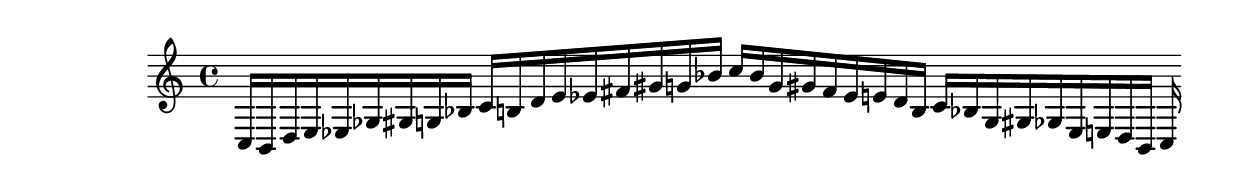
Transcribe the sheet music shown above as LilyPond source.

% z vector: tensor([[-0.6448, -0.6667, -0.1555,  0.2969, -1.4880,  1.1886,  0.1166, -1.0975, 1.0126,  0.5456,  0.7544,  1.5164]])
\new PianoStaff <<
\cadenzaOn
\new Staff = "right" {
\clef treble
    c16 [ b, d e ees ges gis g bes ]
    c' [ b d' e' ees' fis' gis' g' bes' ]
    c'' [ bes' g' gis' fis' ees' e' d' b ]
    c' [ bes g gis ges ees e d b, ]
    c
}
>>
